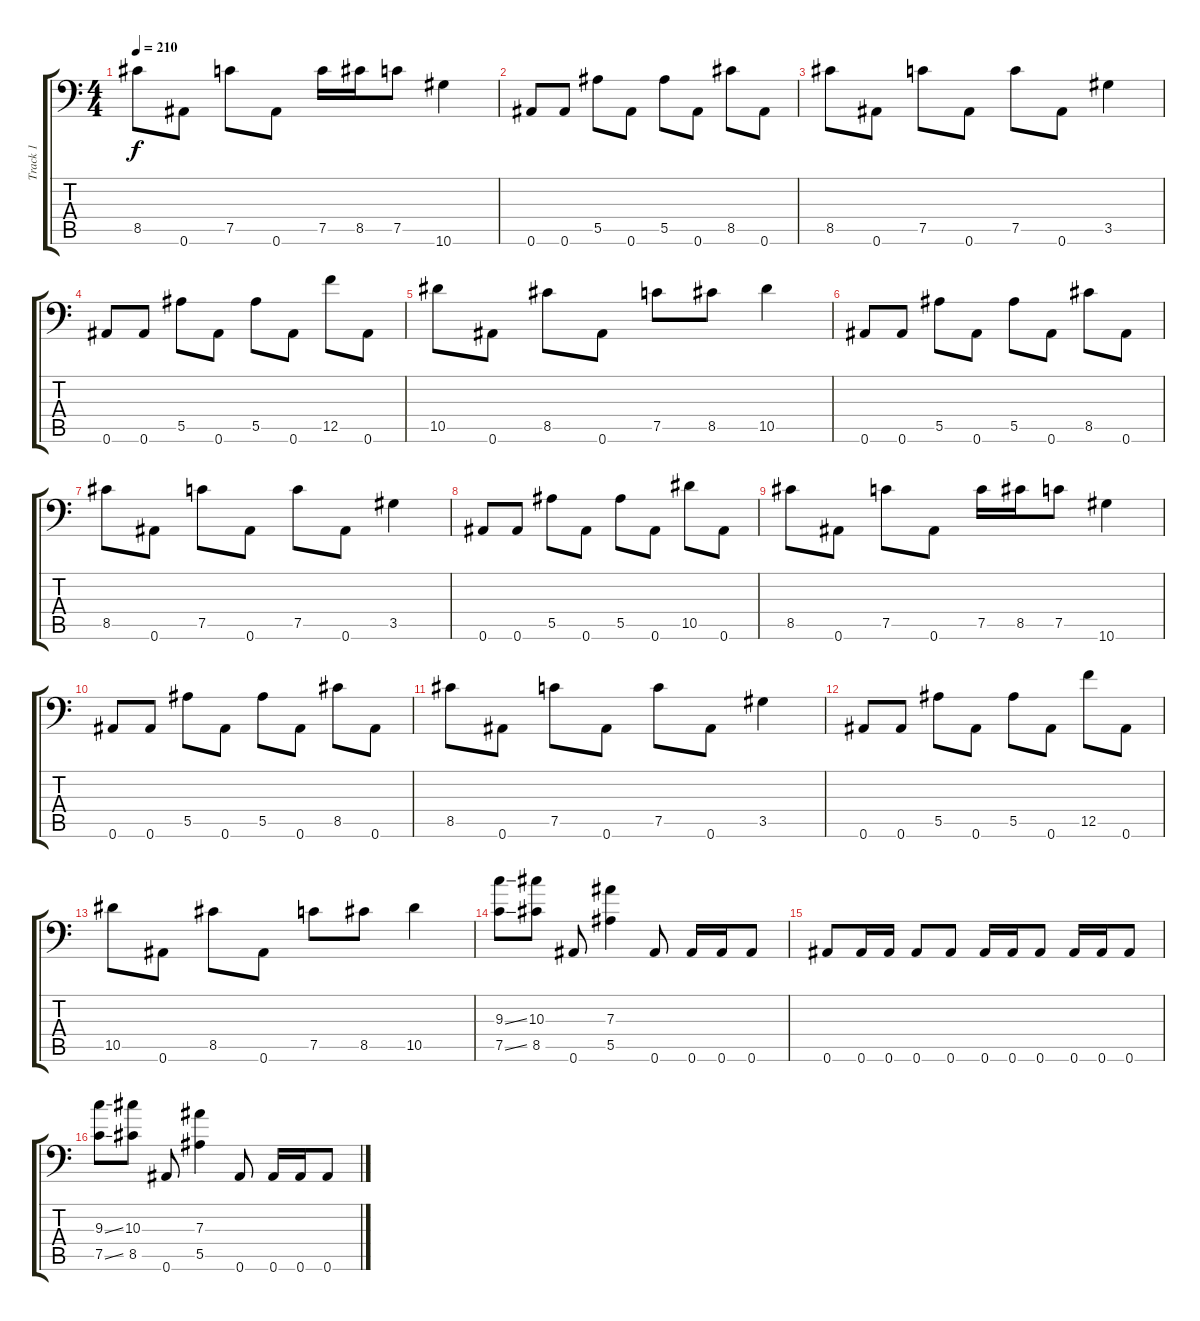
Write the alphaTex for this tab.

\track ("Track 1" "Track 1") {instrument distortionguitar}
\staff {score tabs}
\tuning (C4 G3 Eb3 Bb2 F2 Bb1) {hide}
\ts (4 4)
\tempo 210
\clef f4
\ks c
8.5.8{dy f} 0.6.8 7.5.8 0.6.8 7.5.16 8.5.16 7.5.8 10.6.4 |
0.6.8 0.6.8 5.5.8 0.6.8 5.5.8 0.6.8 8.5.8 0.6.8 |
8.5.8 0.6.8 7.5.8 0.6.8 7.5.8 0.6.8 3.5.4 |
0.6.8 0.6.8 5.5.8 0.6.8 5.5.8 0.6.8 12.5.8 0.6.8 |
10.5.8 0.6.8 8.5.8 0.6.8 7.5.8 8.5.8 10.5.4 |
0.6.8 0.6.8 5.5.8 0.6.8 5.5.8 0.6.8 8.5.8 0.6.8 |
8.5.8 0.6.8 7.5.8 0.6.8 7.5.8 0.6.8 3.5.4 |
0.6.8 0.6.8 5.5.8 0.6.8 5.5.8 0.6.8 10.5.8 0.6.8 |
8.5.8 0.6.8 7.5.8 0.6.8 7.5.16 8.5.16 7.5.8 10.6.4 |
0.6.8 0.6.8 5.5.8 0.6.8 5.5.8 0.6.8 8.5.8 0.6.8 |
8.5.8 0.6.8 7.5.8 0.6.8 7.5.8 0.6.8 3.5.4 |
0.6.8 0.6.8 5.5.8 0.6.8 5.5.8 0.6.8 12.5.8 0.6.8 |
10.5.8 0.6.8 8.5.8 0.6.8 7.5.8 8.5.8 10.5.4 |
(9.3{ss} 7.5{ss}).8 (10.3 8.5).8 0.6.8 (7.3 5.5).4 0.6.8 0.6.16 0.6.16 0.6.8 |
0.6.8 0.6.16 0.6.16 0.6.8 0.6.8 0.6.16 0.6.16 0.6.8 0.6.16 0.6.16 0.6.8 |
(9.3{ss} 7.5{ss}).8 (10.3 8.5).8 0.6.8 (7.3 5.5).4 0.6.8 0.6.16 0.6.16 0.6.8
